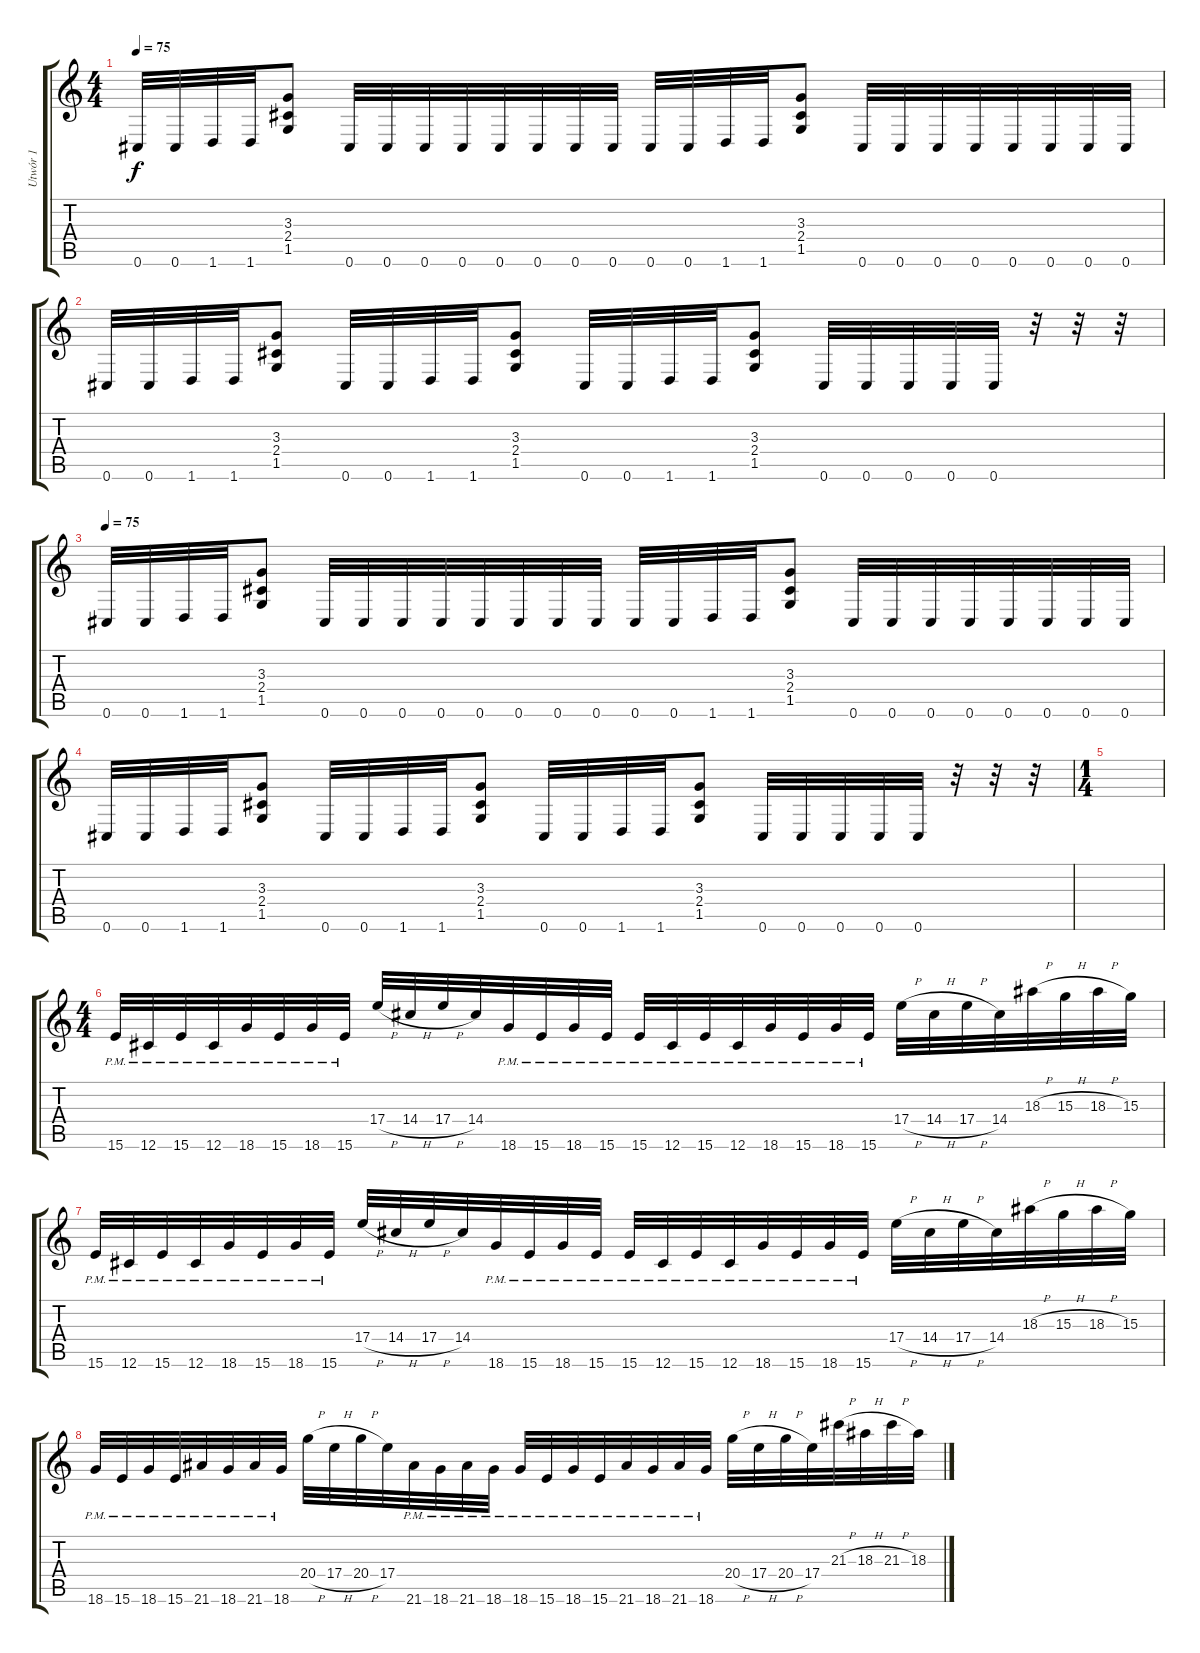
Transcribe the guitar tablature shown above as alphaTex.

\track ("Utwór 1" "Utwór 1") {instrument distortionguitar}
\staff {score tabs}
\tuning (Db4 Ab3 E3 B2 Gb2 Db2) {hide}
\ts (4 4)
\tempo 75
\clef g2
\ks c
0.6.32{dy f} 0.6.32 1.6.32 1.6.32 (3.3 2.4 1.5).8 0.6.32 0.6.32 0.6.32 0.6.32 0.6.32 0.6.32 0.6.32 0.6.32 0.6.32 0.6.32 1.6.32 1.6.32 (3.3 2.4 1.5).8 0.6.32 0.6.32 0.6.32 0.6.32 0.6.32 0.6.32 0.6.32 0.6.32 |
0.6.32 0.6.32 1.6.32 1.6.32 (3.3 2.4 1.5).8 0.6.32 0.6.32 1.6.32 1.6.32 (3.3 2.4 1.5).8 0.6.32 0.6.32 1.6.32 1.6.32 (3.3 2.4 1.5).8 0.6.32 0.6.32 0.6.32 0.6.32 0.6.32 r.32 r.32 r.32 |
\tempo 75
0.6.32 0.6.32 1.6.32 1.6.32 (3.3 2.4 1.5).8 0.6.32 0.6.32 0.6.32 0.6.32 0.6.32 0.6.32 0.6.32 0.6.32 0.6.32 0.6.32 1.6.32 1.6.32 (3.3 2.4 1.5).8 0.6.32 0.6.32 0.6.32 0.6.32 0.6.32 0.6.32 0.6.32 0.6.32 |
0.6.32 0.6.32 1.6.32 1.6.32 (3.3 2.4 1.5).8 0.6.32 0.6.32 1.6.32 1.6.32 (3.3 2.4 1.5).8 0.6.32 0.6.32 1.6.32 1.6.32 (3.3 2.4 1.5).8 0.6.32 0.6.32 0.6.32 0.6.32 0.6.32 r.32 r.32 r.32 |
\ts (1 4)
|
\ts (4 4)
15.6{pm}.32 12.6{pm}.32 15.6{pm}.32 12.6{pm}.32 18.6{pm}.32 15.6{pm}.32 18.6{pm}.32 15.6{pm}.32 17.4{h}.32 14.4{h}.32 17.4{h}.32 14.4.32 18.6{pm}.32 15.6{pm}.32 18.6{pm}.32 15.6{pm}.32 15.6{pm}.32 12.6{pm}.32 15.6{pm}.32 12.6{pm}.32 18.6{pm}.32 15.6{pm}.32 18.6{pm}.32 15.6{pm}.32 17.4{h}.32 14.4{h}.32 17.4{h}.32 14.4.32 18.3{h}.32 15.3{h}.32 18.3{h}.32 15.3.32 |
15.6{pm}.32 12.6{pm}.32 15.6{pm}.32 12.6{pm}.32 18.6{pm}.32 15.6{pm}.32 18.6{pm}.32 15.6{pm}.32 17.4{h}.32 14.4{h}.32 17.4{h}.32 14.4.32 18.6{pm}.32 15.6{pm}.32 18.6{pm}.32 15.6{pm}.32 15.6{pm}.32 12.6{pm}.32 15.6{pm}.32 12.6{pm}.32 18.6{pm}.32 15.6{pm}.32 18.6{pm}.32 15.6{pm}.32 17.4{h}.32 14.4{h}.32 17.4{h}.32 14.4.32 18.3{h}.32 15.3{h}.32 18.3{h}.32 15.3.32 |
18.6{pm}.32 15.6{pm}.32 18.6{pm}.32 15.6{pm}.32 21.6{pm}.32 18.6{pm}.32 21.6{pm}.32 18.6{pm}.32 20.4{h}.32 17.4{h}.32 20.4{h}.32 17.4.32 21.6{pm}.32 18.6{pm}.32 21.6{pm}.32 18.6{pm}.32 18.6{pm}.32 15.6{pm}.32 18.6{pm}.32 15.6{pm}.32 21.6{pm}.32 18.6{pm}.32 21.6{pm}.32 18.6{pm}.32 20.4{h}.32 17.4{h}.32 20.4{h}.32 17.4.32 21.3{h}.32 18.3{h}.32 21.3{h}.32 18.3.32
